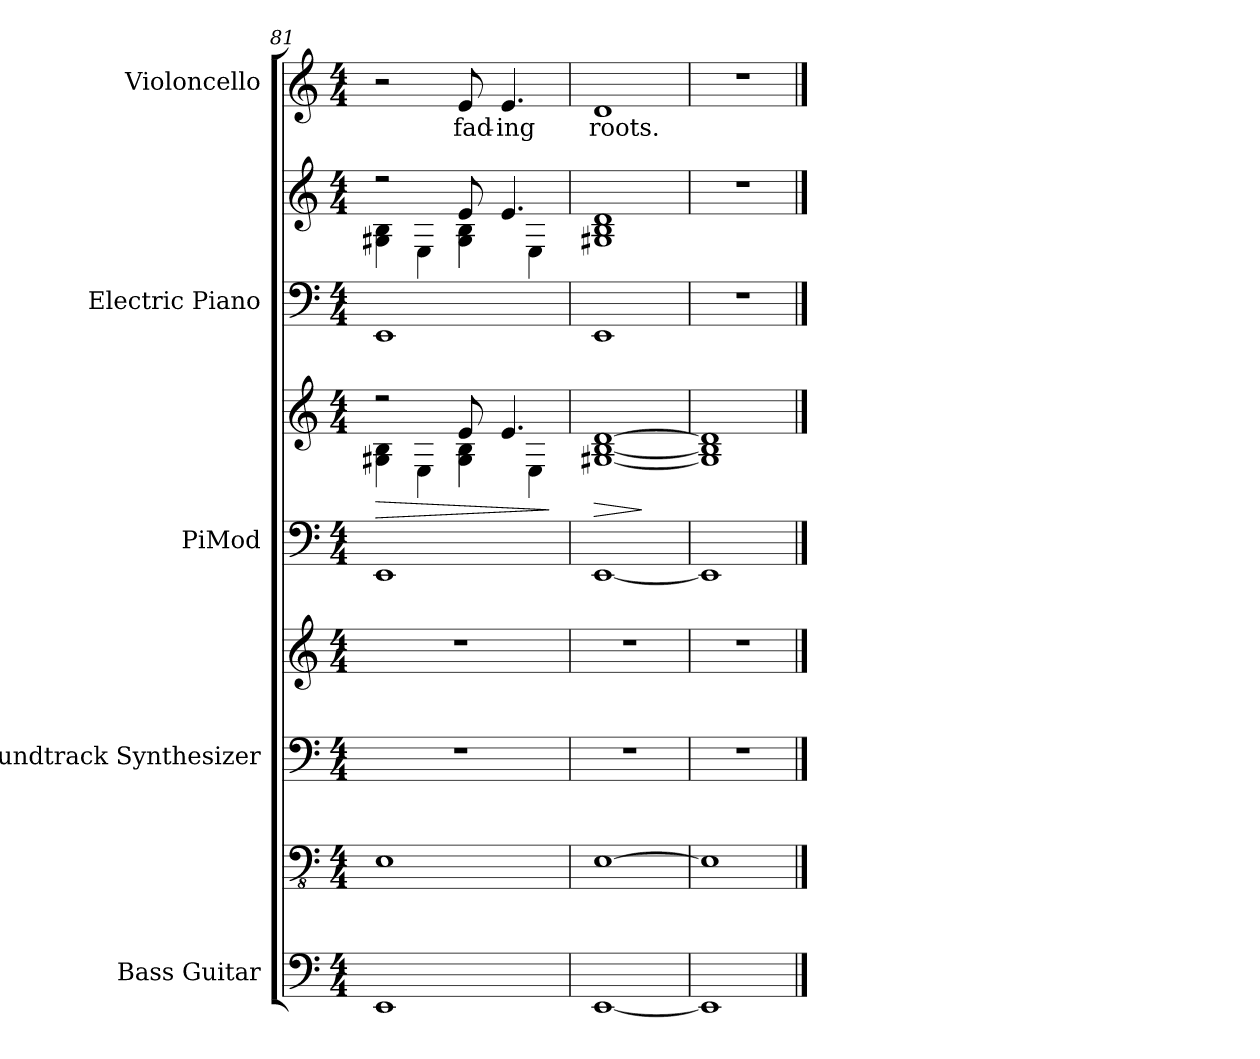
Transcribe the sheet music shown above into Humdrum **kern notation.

**kern	**kern	**kern	**kern	**kern	**kern	**dynam	**kern	**kern	**kern	**text
*part5	*part5	*part4	*part4	*part3	*part3	*part3	*part2	*part2	*part1	*part1
*staff9	*staff8	*staff7	*staff6	*staff5	*staff4	*staff4/5	*staff3	*staff2	*staff1	*staff1
*I"Bass Guitar	*	*I"Soundtrack Synthesizer	*	*I"PiMod	*	*	*I"Electric Piano	*	*I"Violoncello	*
*I'B. Guit.	*	*I'Synth.	*	*I'PiMod	*	*	*I'El. Pno.	*	*I'Vc.	*
!!LO:LB:g=z
*	*clefFv4	*clefF4	*clefG2	*clefF4	*clefG2	*	*clefF4	*clefG2	*clefG2	*
*k[]	*k[]	*k[]	*k[]	*k[]	*k[]	*	*k[]	*k[]	*k[]	*
*M4/4	*M4/4	*M4/4	*M4/4	*M4/4	*M4/4	*	*M4/4	*M4/4	*M4/4	*
=81	=81	=81	=81	=81	=81	=81	=81	=81	=81	=81
!	!	!	!	!	!	!LO:HP:b	!	!	!	!
*	*	*	*	*	*^	*	*	*^	*	*
1EE	1EE	1r	1r	1EE	2r	4G#X\ 4B\	>	1EE	2r	4G#X\ 4B\	2r	.
.	.	.	.	.	.	4E\	.	.	.	4E\	.	.
.	.	.	.	.	8e/	4G#\ 4B\	.	.	8e/	4G#\ 4B\	8e/	fad-
.	.	.	.	.	4.e/	.	.	.	4.e/	.	4.e/	-ing
.	.	.	.	.	.	4E\	.	.	.	4E\	.	.
*	*	*	*	*	*v	*v	*	*	*v	*v	*	*
.	.	.	.	.	.	]	.	.	.	.
=82	=82	=82	=82	=82	=82	=82	=82	=82	=82	=82
!	!	!	!	!	!	!LO:HP:b	!	!	!	!
[1EE	[1EE	1r	1r	[1EE	[1G#X [1B [1d	>	1EE	1G#X 1B 1d	1d	roots.
.	.	.	.	.	.	]	.	.	.	.
=83	=83	=83	=83	=83	=83	=83	=83	=83	=83	=83
1EE]	1EE]	1r	1r	1EE]	1G#] 1B] 1d]	.	1r	1r	1r	.
==	==	==	==	==	==	==	==	==	==	==
*-	*-	*-	*-	*-	*-	*-	*-	*-	*-	*-
